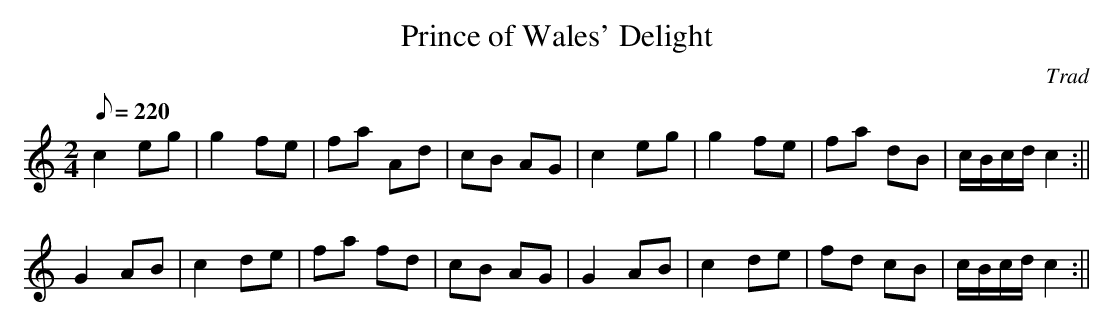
X:1
T:Prince of Wales' Delight
M:2/4
L:1/8
Q:220
C:Trad
K:C
c2eg|g2fe|fa Ad|cB AG|c2eg|g2fe|fa dB|c/B/c/d/c2:||!
G2AB|c2de|fa fd|cB AG|G2 AB|c2 de|fd cB|c/B/c/d/c2:||
